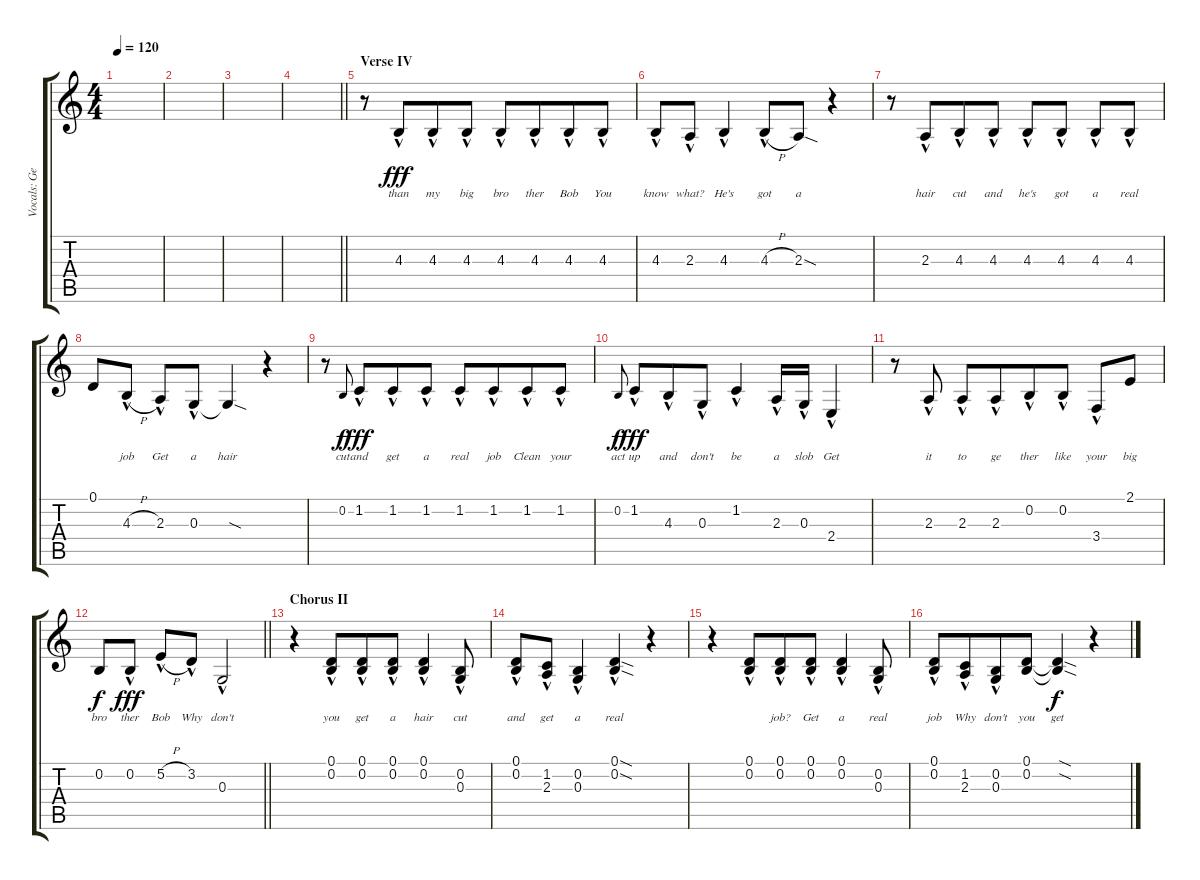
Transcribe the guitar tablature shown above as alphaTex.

\track ("Vocals: George" "Vocals: Ge") {instrument lead2sawtooth}
\staff {score tabs}
\tuning (D4 B3 G3 D3 G2 D2) {hide}
\ts (4 4)
\tempo 120
\clef g2
\ks c
|
|
|
\barLineRight lightlight
|
\section ("" "Verse IV")
r.8 4.3{hac}.8{lyrics (0 "than") lyrics (1 "") lyrics (2 "") lyrics (3 "") lyrics (4 "") dy fff beam merge} 4.3{hac}.8{lyrics (0 "my") lyrics (1 "") lyrics (2 "") lyrics (3 "") lyrics (4 "")} 4.3{hac}.8{lyrics (0 "big") lyrics (1 "") lyrics (2 "") lyrics (3 "") lyrics (4 "")} 4.3{hac}.8{lyrics (0 "bro") lyrics (1 "") lyrics (2 "") lyrics (3 "") lyrics (4 "")} 4.3{hac}.8{lyrics (0 "ther") lyrics (1 "") lyrics (2 "") lyrics (3 "") lyrics (4 "") beam merge} 4.3{hac}.8{lyrics (0 "Bob") lyrics (1 "") lyrics (2 "") lyrics (3 "") lyrics (4 "")} 4.3{hac}.8{lyrics (0 "You") lyrics (1 "") lyrics (2 "") lyrics (3 "") lyrics (4 "")} |
4.3{hac}.8{lyrics (0 "know") lyrics (1 "") lyrics (2 "") lyrics (3 "") lyrics (4 "")} 2.3{hac}.8{lyrics (0 "what?") lyrics (1 "") lyrics (2 "") lyrics (3 "") lyrics (4 "") beam merge} 4.3{hac}.4{lyrics (0 "He's") lyrics (1 "") lyrics (2 "") lyrics (3 "") lyrics (4 "")} 4.3{h hac}.8{lyrics (0 "got") lyrics (1 "") lyrics (2 "") lyrics (3 "") lyrics (4 "")} 2.3{sod}.8{lyrics (0 "a") lyrics (1 "") lyrics (2 "") lyrics (3 "") lyrics (4 "")} r.4 |
r.8 2.3{hac}.8{lyrics (0 "hair") lyrics (1 "") lyrics (2 "") lyrics (3 "") lyrics (4 "") beam merge} 4.3{hac}.8{lyrics (0 "cut") lyrics (1 "") lyrics (2 "") lyrics (3 "") lyrics (4 "")} 4.3{hac}.8{lyrics (0 "and") lyrics (1 "") lyrics (2 "") lyrics (3 "") lyrics (4 "")} 4.3{hac}.8{lyrics (0 "he's") lyrics (1 "") lyrics (2 "") lyrics (3 "") lyrics (4 "")} 4.3{hac}.8{lyrics (0 "got") lyrics (1 "") lyrics (2 "") lyrics (3 "") lyrics (4 "")} 4.3{hac}.8{lyrics (0 "a") lyrics (1 "") lyrics (2 "") lyrics (3 "") lyrics (4 "")} 4.3{hac}.8{lyrics (0 "real") lyrics (1 "") lyrics (2 "") lyrics (3 "") lyrics (4 "")} |
0.1.8{lyrics (0 "") lyrics (1 "") lyrics (2 "") lyrics (3 "") lyrics (4 "")} 4.3{h hac}.8{lyrics (0 "job") lyrics (1 "") lyrics (2 "") lyrics (3 "") lyrics (4 "")} 2.3{hac}.8{lyrics (0 "Get") lyrics (1 "") lyrics (2 "") lyrics (3 "") lyrics (4 "")} 0.3{hac}.8{lyrics (0 "a") lyrics (1 "") lyrics (2 "") lyrics (3 "") lyrics (4 "")} 0.3{sod t}.4{lyrics (0 "hair") lyrics (1 "") lyrics (2 "") lyrics (3 "") lyrics (4 "")} r.4 |
r.8 0.2.8{lyrics (0 "cut") lyrics (1 "") lyrics (2 "") lyrics (3 "") lyrics (4 "") gr onbeat dy f} 1.2{hac}.8{lyrics (0 "and") lyrics (1 "") lyrics (2 "") lyrics (3 "") lyrics (4 "") dy fff beam merge} 1.2{hac}.8{lyrics (0 "get") lyrics (1 "") lyrics (2 "") lyrics (3 "") lyrics (4 "")} 1.2{hac}.8{lyrics (0 "a") lyrics (1 "") lyrics (2 "") lyrics (3 "") lyrics (4 "")} 1.2{hac}.8{lyrics (0 "real") lyrics (1 "") lyrics (2 "") lyrics (3 "") lyrics (4 "")} 1.2{hac}.8{lyrics (0 "job") lyrics (1 "") lyrics (2 "") lyrics (3 "") lyrics (4 "") beam merge} 1.2{hac}.8{lyrics (0 "Clean") lyrics (1 "") lyrics (2 "") lyrics (3 "") lyrics (4 "")} 1.2{hac}.8{lyrics (0 "your") lyrics (1 "") lyrics (2 "") lyrics (3 "") lyrics (4 "")} |
0.2.8{lyrics (0 "act") lyrics (1 "") lyrics (2 "") lyrics (3 "") lyrics (4 "") gr onbeat dy f} 1.2{hac}.8{lyrics (0 "up") lyrics (1 "") lyrics (2 "") lyrics (3 "") lyrics (4 "") dy fff} 4.3{hac}.8{lyrics (0 "and") lyrics (1 "") lyrics (2 "") lyrics (3 "") lyrics (4 "") beam merge} 0.3{hac}.8{lyrics (0 "don't") lyrics (1 "") lyrics (2 "") lyrics (3 "") lyrics (4 "")} 1.2{hac}.4{lyrics (0 "be") lyrics (1 "") lyrics (2 "") lyrics (3 "") lyrics (4 "")} 2.3{hac}.16{lyrics (0 "a") lyrics (1 "") lyrics (2 "") lyrics (3 "") lyrics (4 "") beam merge} 0.3{hac}.16{lyrics (0 "slob") lyrics (1 "") lyrics (2 "") lyrics (3 "") lyrics (4 "")} 2.4{hac}.4{lyrics (0 "Get") lyrics (1 "") lyrics (2 "") lyrics (3 "") lyrics (4 "")} |
r.8 2.3{hac}.8{lyrics (0 "it") lyrics (1 "") lyrics (2 "") lyrics (3 "") lyrics (4 "")} 2.3{hac}.8{lyrics (0 "to") lyrics (1 "") lyrics (2 "") lyrics (3 "") lyrics (4 "")} 2.3{hac}.8{lyrics (0 "ge") lyrics (1 "") lyrics (2 "") lyrics (3 "") lyrics (4 "") beam merge} 0.2{hac}.8{lyrics (0 "ther") lyrics (1 "") lyrics (2 "") lyrics (3 "") lyrics (4 "")} 0.2{hac}.8{lyrics (0 "like") lyrics (1 "") lyrics (2 "") lyrics (3 "") lyrics (4 "")} 3.4{hac}.8{lyrics (0 "your") lyrics (1 "") lyrics (2 "") lyrics (3 "") lyrics (4 "")} 2.1.8{lyrics (0 "big") lyrics (1 "") lyrics (2 "") lyrics (3 "") lyrics (4 "")} |
\barLineRight lightlight
0.2.8{lyrics (0 "bro") lyrics (1 "") lyrics (2 "") lyrics (3 "") lyrics (4 "") dy f} 0.2{hac}.8{lyrics (0 "ther") lyrics (1 "") lyrics (2 "") lyrics (3 "") lyrics (4 "") dy fff} 5.2{h hac}.8{lyrics (0 "Bob") lyrics (1 "") lyrics (2 "") lyrics (3 "") lyrics (4 "")} 3.2{hac}.8{lyrics (0 "Why") lyrics (1 "") lyrics (2 "") lyrics (3 "") lyrics (4 "")} 0.3{hac}.2{lyrics (0 "don't") lyrics (1 "") lyrics (2 "") lyrics (3 "") lyrics (4 "")} |
\section ("" "Chorus II")
r.4 (0.1{hac} 0.2{hac}).8{lyrics (0 "you") lyrics (1 "") lyrics (2 "") lyrics (3 "") lyrics (4 "")} (0.1{hac} 0.2{hac}).8{lyrics (0 "get") lyrics (1 "") lyrics (2 "") lyrics (3 "") lyrics (4 "") beam merge} (0.1{hac} 0.2{hac}).8{lyrics (0 "a") lyrics (1 "") lyrics (2 "") lyrics (3 "") lyrics (4 "")} (0.1{hac} 0.2{hac}).4{lyrics (0 "hair") lyrics (1 "") lyrics (2 "") lyrics (3 "") lyrics (4 "")} (0.2{hac} 0.3{hac}).8{lyrics (0 "cut") lyrics (1 "") lyrics (2 "") lyrics (3 "") lyrics (4 "")} |
(0.1{hac} 0.2{hac}).8{lyrics (0 "and") lyrics (1 "") lyrics (2 "") lyrics (3 "") lyrics (4 "")} (1.2{hac} 2.3{hac}).8{lyrics (0 "get") lyrics (1 "") lyrics (2 "") lyrics (3 "") lyrics (4 "")} (0.2{hac} 0.3{hac}).4{lyrics (0 "a") lyrics (1 "") lyrics (2 "") lyrics (3 "") lyrics (4 "")} (0.1{sod hac} 0.2{sod hac}).4{lyrics (0 "real") lyrics (1 "") lyrics (2 "") lyrics (3 "") lyrics (4 "")} r.4 |
r.4 (0.1{hac} 0.2{hac}).8{lyrics (0 "") lyrics (1 "") lyrics (2 "") lyrics (3 "") lyrics (4 "")} (0.1{hac} 0.2{hac}).8{lyrics (0 "job?") lyrics (1 "") lyrics (2 "") lyrics (3 "") lyrics (4 "") beam merge} (0.1{hac} 0.2{hac}).8{lyrics (0 "Get") lyrics (1 "") lyrics (2 "") lyrics (3 "") lyrics (4 "")} (0.1{hac} 0.2{hac}).4{lyrics (0 "a") lyrics (1 "") lyrics (2 "") lyrics (3 "") lyrics (4 "")} (0.2{hac} 0.3{hac}).8{lyrics (0 "real") lyrics (1 "") lyrics (2 "") lyrics (3 "") lyrics (4 "")} |
(0.1{hac} 0.2{hac}).8{lyrics (0 "job") lyrics (1 "") lyrics (2 "") lyrics (3 "") lyrics (4 "")} (1.2{hac} 2.3{hac}).8{lyrics (0 "Why") lyrics (1 "") lyrics (2 "") lyrics (3 "") lyrics (4 "") beam merge} (0.2{hac} 0.3{hac}).8{lyrics (0 "don't") lyrics (1 "") lyrics (2 "") lyrics (3 "") lyrics (4 "")} (0.1 0.2).8{lyrics (0 "you") lyrics (1 "") lyrics (2 "") lyrics (3 "") lyrics (4 "")} (0.1{sod t} 0.2{sod t}).4{lyrics (0 "get") lyrics (1 "") lyrics (2 "") lyrics (3 "") lyrics (4 "") dy f} r.4
